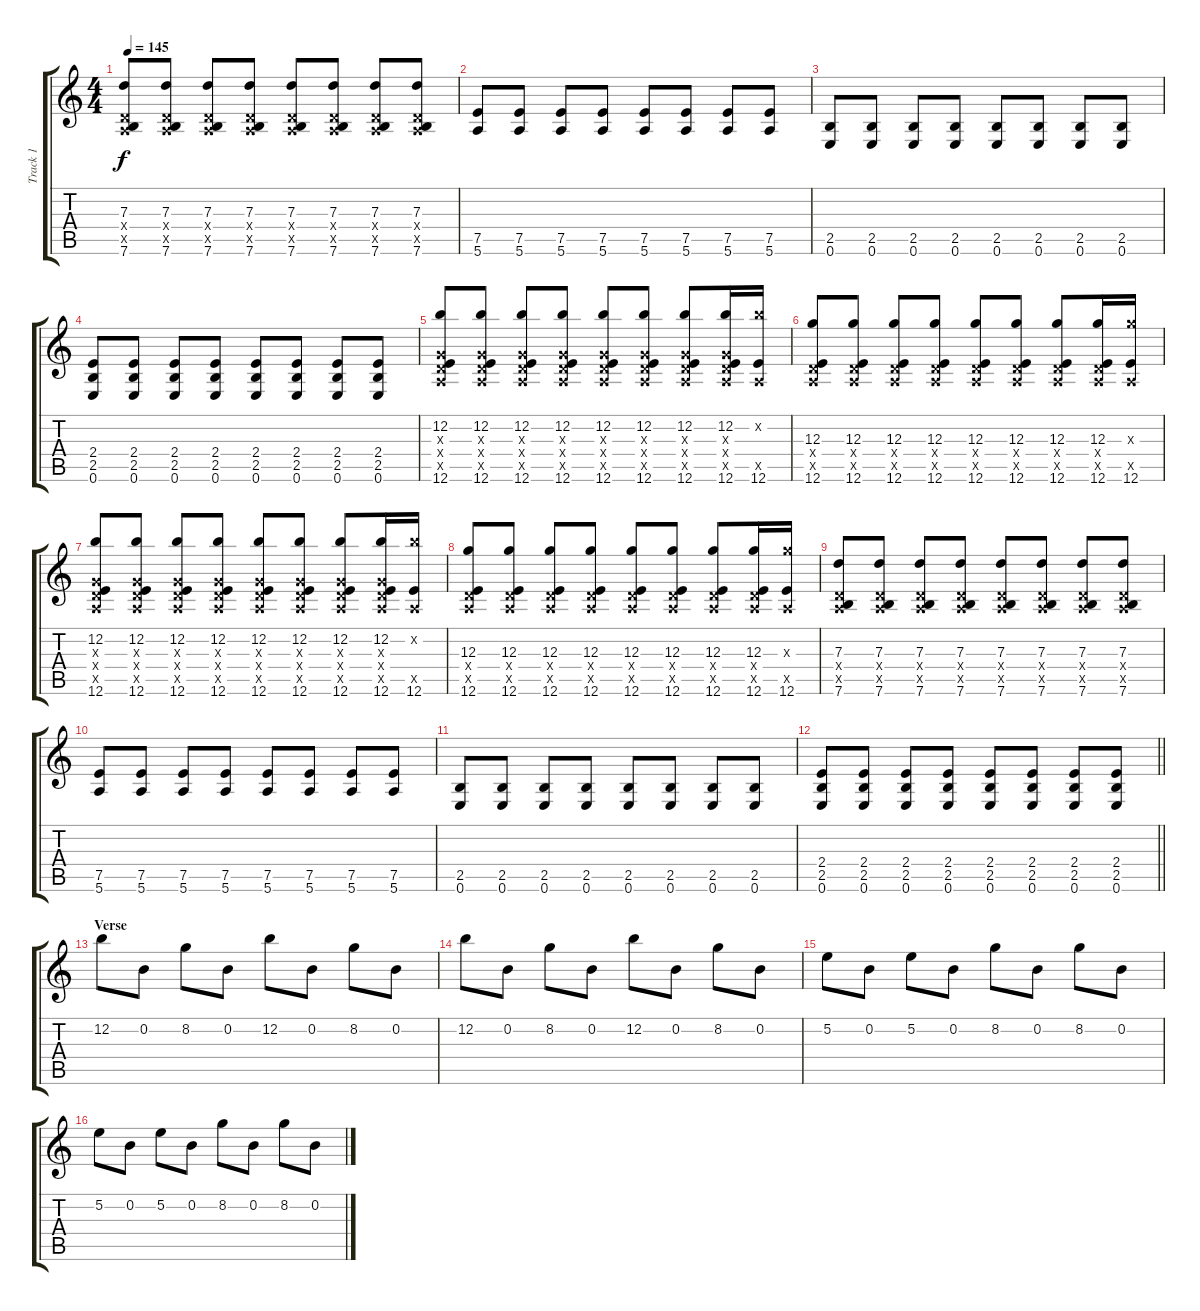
\track ("Track 1" "Track 1") {instrument overdrivenguitar}
\staff {score tabs}
\tuning (E4 B3 G3 D3 A2 E2) {hide}
\ts (4 4)
\tempo 145
\clef g2
\ks c
(7.3 0.4{x} 0.5{x} 7.6).8{dy f} (7.3 0.4{x} 0.5{x} 7.6).8 (7.3 0.4{x} 0.5{x} 7.6).8 (7.3 0.4{x} 0.5{x} 7.6).8 (7.3 0.4{x} 0.5{x} 7.6).8 (7.3 0.4{x} 0.5{x} 7.6).8 (7.3 0.4{x} 0.5{x} 7.6).8 (7.3 0.4{x} 0.5{x} 7.6).8 |
(7.5 5.6).8 (7.5 5.6).8 (7.5 5.6).8 (7.5 5.6).8 (7.5 5.6).8 (7.5 5.6).8 (7.5 5.6).8 (7.5 5.6).8 |
(2.5 0.6).8 (2.5 0.6).8 (2.5 0.6).8 (2.5 0.6).8 (2.5 0.6).8 (2.5 0.6).8 (2.5 0.6).8 (2.5 0.6).8 |
(2.4 2.5 0.6).8 (2.4 2.5 0.6).8 (2.4 2.5 0.6).8 (2.4 2.5 0.6).8 (2.4 2.5 0.6).8 (2.4 2.5 0.6).8 (2.4 2.5 0.6).8 (2.4 2.5 0.6).8 |
(12.2 0.3{x} 0.4{x} 0.5{x} 12.6).8 (12.2 0.3{x} 0.4{x} 0.5{x} 12.6).8 (12.2 0.3{x} 0.4{x} 0.5{x} 12.6).8 (12.2 0.3{x} 0.4{x} 0.5{x} 12.6).8 (12.2 0.3{x} 0.4{x} 0.5{x} 12.6).8 (12.2 0.3{x} 0.4{x} 0.5{x} 12.6).8 (12.2 0.3{x} 0.4{x} 0.5{x} 12.6).8 (12.2 0.3{x} 0.4{x} 0.5{x} 12.6).16 (12.2{x} 0.5{x} 12.6).16 |
(12.3 0.4{x} 0.5{x} 12.6).8 (12.3 0.4{x} 0.5{x} 12.6).8 (12.3 0.4{x} 0.5{x} 12.6).8 (12.3 0.4{x} 0.5{x} 12.6).8 (12.3 0.4{x} 0.5{x} 12.6).8 (12.3 0.4{x} 0.5{x} 12.6).8 (12.3 0.4{x} 0.5{x} 12.6).8 (12.3 0.4{x} 0.5{x} 12.6).16 (12.3{x} 0.5{x} 12.6).16 |
(12.2 0.3{x} 0.4{x} 0.5{x} 12.6).8 (12.2 0.3{x} 0.4{x} 0.5{x} 12.6).8 (12.2 0.3{x} 0.4{x} 0.5{x} 12.6).8 (12.2 0.3{x} 0.4{x} 0.5{x} 12.6).8 (12.2 0.3{x} 0.4{x} 0.5{x} 12.6).8 (12.2 0.3{x} 0.4{x} 0.5{x} 12.6).8 (12.2 0.3{x} 0.4{x} 0.5{x} 12.6).8 (12.2 0.3{x} 0.4{x} 0.5{x} 12.6).16 (12.2{x} 0.5{x} 12.6).16 |
(12.3 0.4{x} 0.5{x} 12.6).8 (12.3 0.4{x} 0.5{x} 12.6).8 (12.3 0.4{x} 0.5{x} 12.6).8 (12.3 0.4{x} 0.5{x} 12.6).8 (12.3 0.4{x} 0.5{x} 12.6).8 (12.3 0.4{x} 0.5{x} 12.6).8 (12.3 0.4{x} 0.5{x} 12.6).8 (12.3 0.4{x} 0.5{x} 12.6).16 (12.3{x} 0.5{x} 12.6).16 |
(7.3 0.4{x} 0.5{x} 7.6).8 (7.3 0.4{x} 0.5{x} 7.6).8 (7.3 0.4{x} 0.5{x} 7.6).8 (7.3 0.4{x} 0.5{x} 7.6).8 (7.3 0.4{x} 0.5{x} 7.6).8 (7.3 0.4{x} 0.5{x} 7.6).8 (7.3 0.4{x} 0.5{x} 7.6).8 (7.3 0.4{x} 0.5{x} 7.6).8 |
(7.5 5.6).8 (7.5 5.6).8 (7.5 5.6).8 (7.5 5.6).8 (7.5 5.6).8 (7.5 5.6).8 (7.5 5.6).8 (7.5 5.6).8 |
(2.5 0.6).8 (2.5 0.6).8 (2.5 0.6).8 (2.5 0.6).8 (2.5 0.6).8 (2.5 0.6).8 (2.5 0.6).8 (2.5 0.6).8 |
\barLineRight lightlight
(2.4 2.5 0.6).8 (2.4 2.5 0.6).8 (2.4 2.5 0.6).8 (2.4 2.5 0.6).8 (2.4 2.5 0.6).8 (2.4 2.5 0.6).8 (2.4 2.5 0.6).8 (2.4 2.5 0.6).8 |
\section ("" "Verse")
12.2.8 0.2.8 8.2.8 0.2.8 12.2.8 0.2.8 8.2.8 0.2.8 |
12.2.8 0.2.8 8.2.8 0.2.8 12.2.8 0.2.8 8.2.8 0.2.8 |
5.2.8 0.2.8 5.2.8 0.2.8 8.2.8 0.2.8 8.2.8 0.2.8 |
5.2.8 0.2.8 5.2.8 0.2.8 8.2.8 0.2.8 8.2.8 0.2.8
